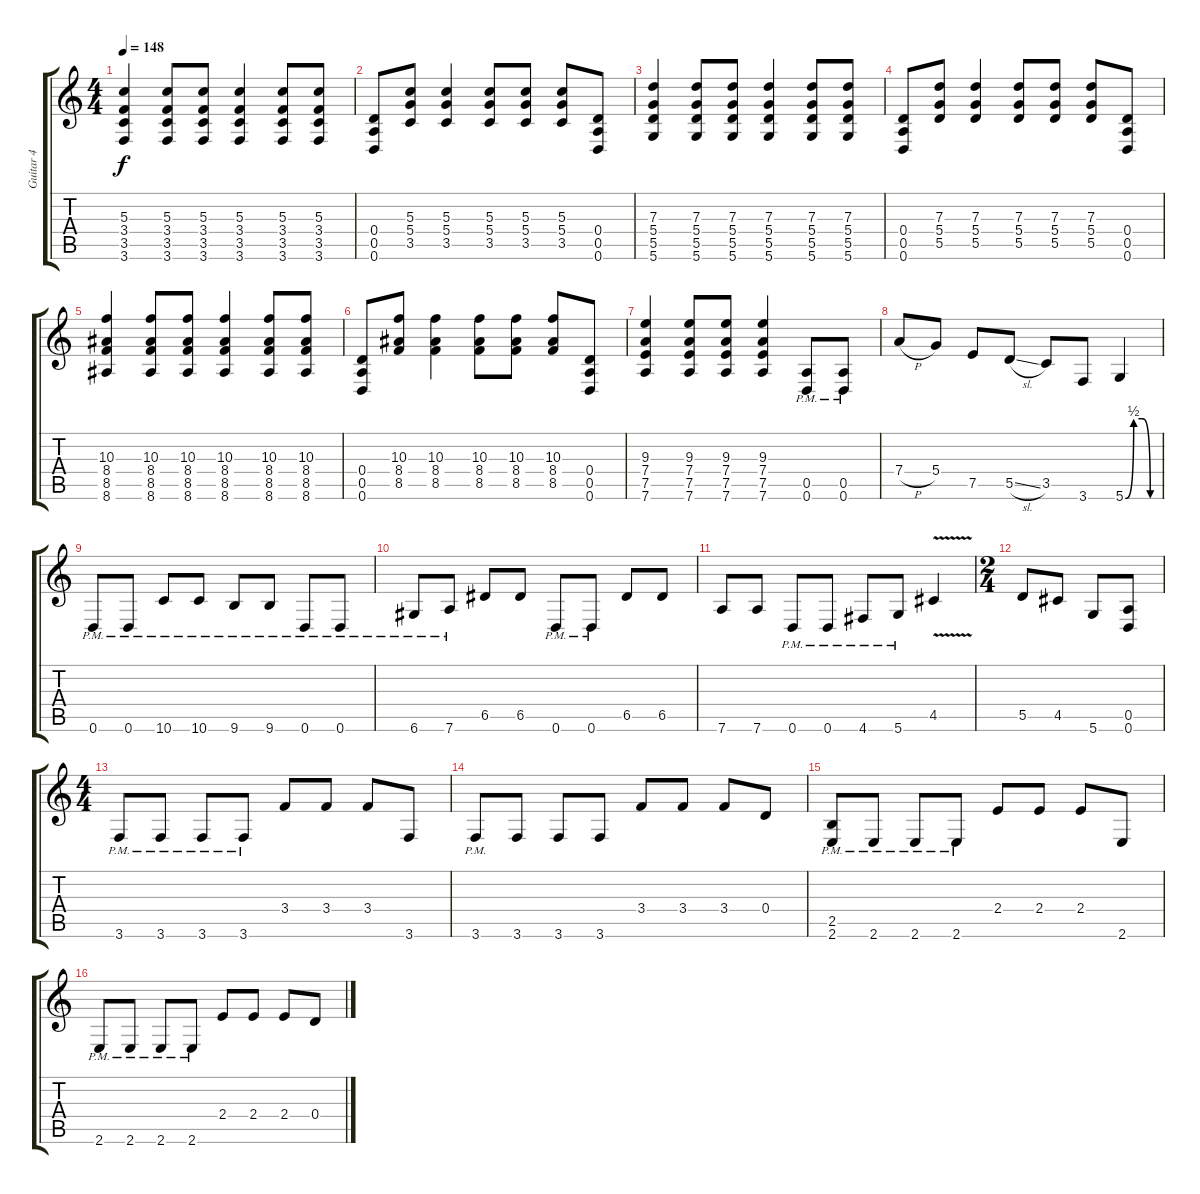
\track ("Guitar 4" "Guitar 4") {instrument distortionguitar}
\staff {score tabs}
\tuning (E4 B3 G3 D3 A2 D2) {hide}
\ts (4 4)
\tempo 148
\clef g2
\ks c
(5.3 3.4 3.5 3.6).4{dy f} (5.3 3.4 3.5 3.6).8 (5.3 3.4 3.5 3.6).8 (5.3 3.4 3.5 3.6).4 (5.3 3.4 3.5 3.6).8 (5.3 3.4 3.5 3.6).8 |
(0.4 0.5 0.6).8 (5.3 5.4 3.5).8 (5.3 5.4 3.5).4 (5.3 5.4 3.5).8 (5.3 5.4 3.5).8 (5.3 5.4 3.5).8 (0.4 0.5 0.6).8 |
(7.3 5.4 5.5 5.6).4 (7.3 5.4 5.5 5.6).8 (7.3 5.4 5.5 5.6).8 (7.3 5.4 5.5 5.6).4 (7.3 5.4 5.5 5.6).8 (7.3 5.4 5.5 5.6).8 |
(0.4 0.5 0.6).8 (7.3 5.4 5.5).8 (7.3 5.4 5.5).4 (7.3 5.4 5.5).8 (7.3 5.4 5.5).8 (7.3 5.4 5.5).8 (0.4 0.5 0.6).8 |
(10.3 8.4 8.5 8.6).4 (10.3 8.4 8.5 8.6).8 (10.3 8.4 8.5 8.6).8 (10.3 8.4 8.5 8.6).4 (10.3 8.4 8.5 8.6).8 (10.3 8.4 8.5 8.6).8 |
(0.4 0.5 0.6).8 (10.3 8.4 8.5).8 (10.3 8.4 8.5).4 (10.3 8.4 8.5).8 (10.3 8.4 8.5).8 (10.3 8.4 8.5).8 (0.4 0.5 0.6).8 |
(9.3 7.4 7.5 7.6).4 (9.3 7.4 7.5 7.6).8 (9.3 7.4 7.5 7.6).8 (9.3 7.4 7.5 7.6).4 (0.5{pm} 0.6{pm}).8 (0.5{pm} 0.6{pm}).8 |
7.4{h}.8 5.4.8 7.5.8 5.5{sl}.8 3.5.8 3.6.8 5.6{be (custom 0 0 15 2 30 2 45 0 60 0)}.4 |
0.6{pm}.8 0.6{pm}.8 10.6{pm}.8 10.6{pm}.8 9.6{pm}.8 9.6{pm}.8 0.6{pm}.8 0.6{pm}.8 |
6.6{pm}.8 7.6{pm}.8 6.5.8 6.5.8 0.6{pm}.8 0.6{pm}.8 6.5.8 6.5.8 |
7.6.8 7.6.8 0.6{pm}.8 0.6{pm}.8 4.6{pm}.8 5.6{pm}.8 4.5{v}.4 |
\ts (2 4)
5.5.8 4.5.8 5.6.8 (0.5 0.6).8 |
\ts (4 4)
3.6{pm}.8 3.6{pm}.8 3.6{pm}.8 3.6{pm}.8 3.4.8 3.4.8 3.4.8 3.6.8 |
3.6{pm}.8 3.6.8 3.6.8 3.6.8 3.4.8 3.4.8 3.4.8 0.4.8 |
(2.5 2.6{pm}).8 2.6{pm}.8 2.6{pm}.8 2.6{pm}.8 2.4.8 2.4.8 2.4.8 2.6.8 |
2.6{pm}.8 2.6{pm}.8 2.6{pm}.8 2.6{pm}.8 2.4.8 2.4.8 2.4.8 0.4.8
